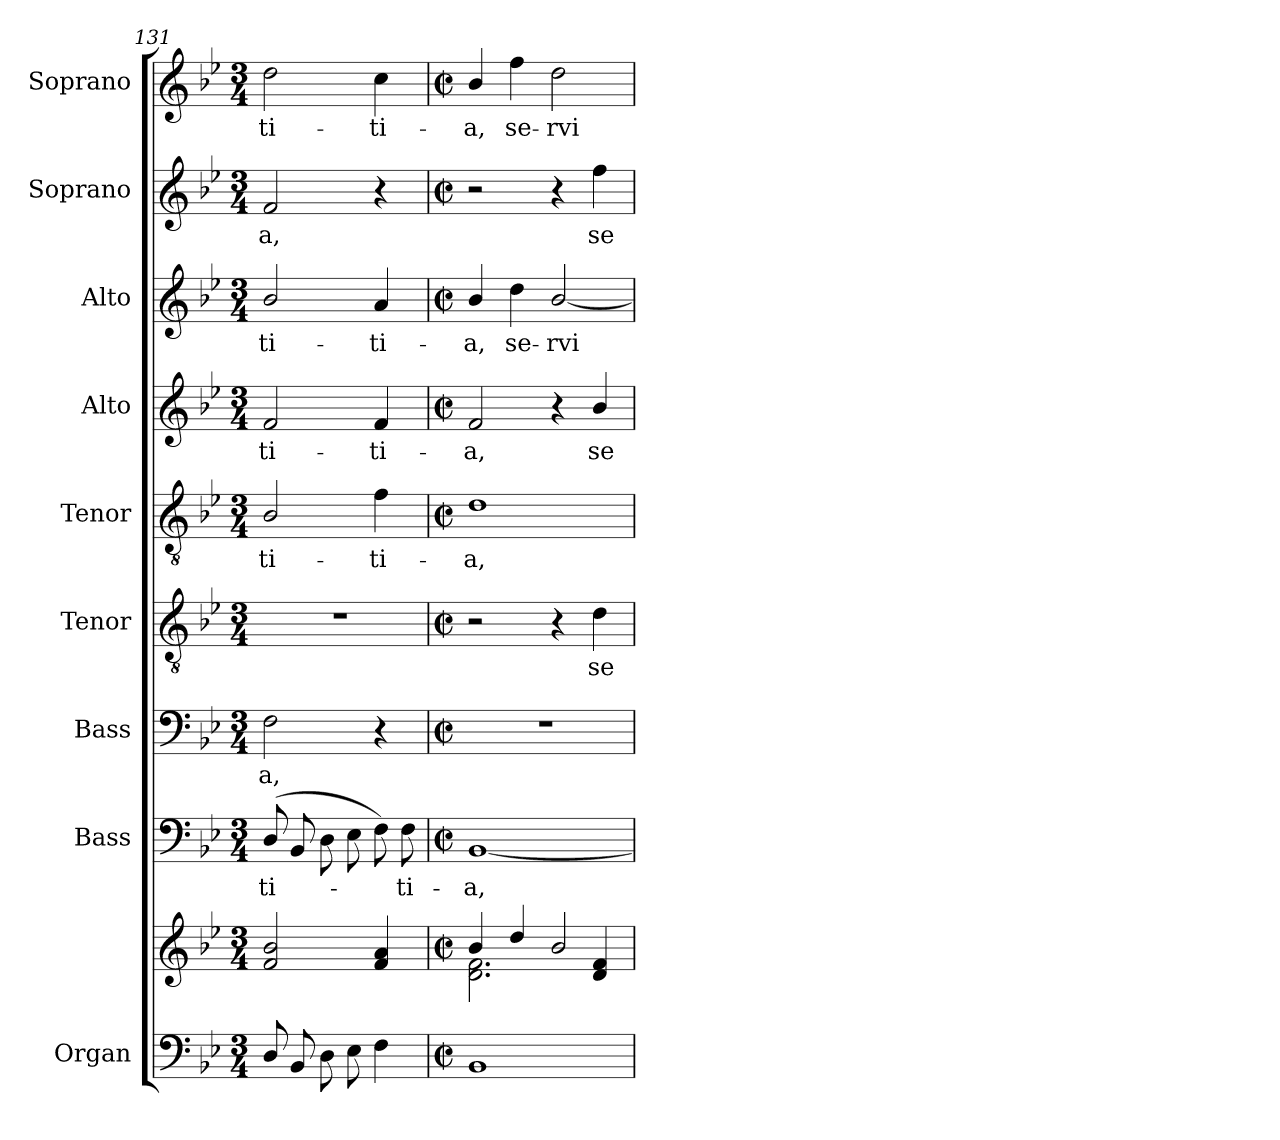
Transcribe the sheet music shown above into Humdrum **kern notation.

**kern	**kern	**kern	**text	**kern	**text	**kern	**text	**kern	**text	**kern	**text	**kern	**text	**kern	**text	**kern	**text
*part9	*part9	*part8	*part8	*part7	*part7	*part6	*part6	*part5	*part5	*part4	*part4	*part3	*part3	*part2	*part2	*part1	*part1
*staff10	*staff9	*staff8	*staff8	*staff7	*staff7	*staff6	*staff6	*staff5	*staff5	*staff4	*staff4	*staff3	*staff3	*staff2	*staff2	*staff1	*staff1
*I"Organ	*	*I"Bass	*	*I"Bass	*	*I"Tenor	*	*I"Tenor	*	*I"Alto	*	*I"Alto	*	*I"Soprano	*	*I"Soprano	*
*I'Organ.	*	*I'B.	*	*I'B.	*	*I'T.	*	*I'T.	*	*I'A.	*	*I'A.	*	*I'S.	*	*I'S.	*
*clefF4	*clefG2	*clefF4	*	*clefF4	*	*clefGv2	*	*clefGv2	*	*clefG2	*	*clefG2	*	*clefG2	*	*clefG2	*
*	*	*	*	*	*	*ITrd7c12	*	*ITrd7c12	*	*	*	*	*	*	*	*	*
*k[b-e-]	*k[b-e-]	*k[b-e-]	*	*k[b-e-]	*	*k[b-e-]	*	*k[b-e-]	*	*k[b-e-]	*	*k[b-e-]	*	*k[b-e-]	*	*k[b-e-]	*
*B-:	*B-:	*B-:	*	*B-:	*	*B-:	*	*B-:	*	*B-:	*	*B-:	*	*B-:	*	*B-:	*
*M3/4	*M3/4	*M3/4	*	*M3/4	*	*M3/4	*	*M3/4	*	*M3/4	*	*M3/4	*	*M3/4	*	*M3/4	*
=131	=131	=131	=131	=131	=131	=131	=131	=131	=131	=131	=131	=131	=131	=131	=131	=131	=131
!	!	!	!LO:LY:b:color=#000000	!	!	!	!	!	!	!	!	!	!	!	!	!	!
!	!	!	!	!	!LO:LY:b:color=#000000	!LO:N:vis=1	!	!	!	!	!	!	!	!	!	!	!
!	!	!	!	!	!	!	!	!	!LO:LY:b:color=#000000	!	!	!	!	!	!	!	!
!	!	!	!	!	!	!	!	!	!	!	!LO:LY:b:color=#000000	!	!	!	!	!	!
!	!	!	!	!	!	!	!	!	!	!	!	!	!LO:LY:b:color=#000000	!	!	!	!
!	!	!	!	!	!	!	!	!	!	!	!	!	!	!	!LO:LY:b:color=#000000	!	!
!	!	!	!	!	!	!	!	!	!	!	!	!	!	!	!	!	!LO:LY:b:color=#000000
8Di/	2fi/ 2b-i	(8Di/	-ti-	2Fi\	-a,	2.r	.	2BB-i/	-ti-	2fi/	-ti-	2b-i/	-ti-	2fi/	-a,	2ddi\	-ti-
8BB-i/	.	8BB-i/	.	.	.	.	.	.	.	.	.	.	.	.	.	.	.
8Di\	.	8Di\	.	.	.	.	.	.	.	.	.	.	.	.	.	.	.
8E-i\	.	8E-i\	.	.	.	.	.	.	.	.	.	.	.	.	.	.	.
!	!	!	!	!	!	!	!	!	!LO:LY:b:color=#000000	!	!	!	!	!	!	!	!
!	!	!	!	!	!	!	!	!	!	!	!LO:LY:b:color=#000000	!	!	!	!	!	!
!	!	!	!	!	!	!	!	!	!	!	!	!	!LO:LY:b:color=#000000	!	!	!	!
!	!	!	!	!	!	!	!	!	!	!	!	!	!	!	!	!	!LO:LY:b:color=#000000
4Fi\	4fi/ 4ai	8Fi\)	.	4r	.	.	.	4Fi\	-ti-	4fi/	-ti-	4ai/	-ti-	4r	.	4cci\	-ti-
!	!	!	!LO:LY:b:color=#000000	!	!	!	!	!	!	!	!	!	!	!	!	!	!
.	.	8Fi\	-ti-	.	.	.	.	.	.	.	.	.	.	.	.	.	.
=132	=132	=132	=132	=132	=132	=132	=132	=132	=132	=132	=132	=132	=132	=132	=132	=132	=132
*M2/2	*M2/2	*M2/2	*	*M2/2	*	*M2/2	*	*M2/2	*	*M2/2	*	*M2/2	*	*M2/2	*	*M2/2	*
*met(c|)	*met(c|)	*met(c|)	*	*met(c|)	*	*met(c|)	*	*met(c|)	*	*met(c|)	*	*met(c|)	*	*met(c|)	*	*met(c|)	*
*	*^	*	*	*	*	*	*	*	*	*	*	*	*	*	*	*	*
!	!	!	!	!LO:LY:b:color=#000000	!	!	!	!	!	!	!	!	!	!	!	!	!	!
!	!	!	!	!	!	!	!	!	!	!LO:LY:b:color=#000000	!	!	!	!	!	!	!	!
!	!	!	!	!	!	!	!	!	!	!	!	!LO:LY:b:color=#000000	!	!	!	!	!	!
!	!	!	!	!	!	!	!	!	!	!	!	!	!	!LO:LY:b:color=#000000	!	!	!	!
!	!	!	!	!	!	!	!	!	!	!	!	!	!	!	!	!	!	!LO:LY:b:color=#000000
1BB-i	4b-i/	2.di\ 2.fi	[1BB-i	-a,	1r	.	2r	.	1Di	-a,	2fi/	-a,	4b-i/	-a,	2r	.	4b-i/	-a,
!	!	!	!	!	!	!	!	!	!	!	!	!	!	!LO:LY:b:color=#000000	!	!	!	!
!	!	!	!	!	!	!	!	!	!	!	!	!	!	!	!	!	!	!LO:LY:b:color=#000000
.	4ddi/	.	.	.	.	.	.	.	.	.	.	.	4ddi\	se-	.	.	4ffi\	se-
!	!	!	!	!	!	!	!	!	!	!	!	!	!	!LO:LY:b:color=#000000	!	!	!	!
!	!	!	!	!	!	!	!	!	!	!	!	!	!	!	!	!	!	!LO:LY:b:color=#000000
.	2b-i/	.	.	.	.	.	4r	.	.	.	4r	.	[2b-i/	-rvi-	4r	.	2ddi\	-rvi-
!	!	!	!	!	!	!	!	!LO:LY:b:color=#000000	!	!	!	!	!	!	!	!	!	!
!	!	!	!	!	!	!	!	!	!	!	!	!LO:LY:b:color=#000000	!	!	!	!	!	!
!	!	!	!	!	!	!	!	!	!	!	!	!	!	!	!	!LO:LY:b:color=#000000	!	!
.	.	4di/ 4fi	.	.	.	.	4Di\	se-	.	.	4b-i/	se-	.	.	4ffi\	se-	.	.
*	*v	*v	*	*	*	*	*	*	*	*	*	*	*	*	*	*	*	*
=	=	=	=	=	=	=	=	=	=	=	=	=	=	=	=	=	=
*-	*-	*-	*-	*-	*-	*-	*-	*-	*-	*-	*-	*-	*-	*-	*-	*-	*-
